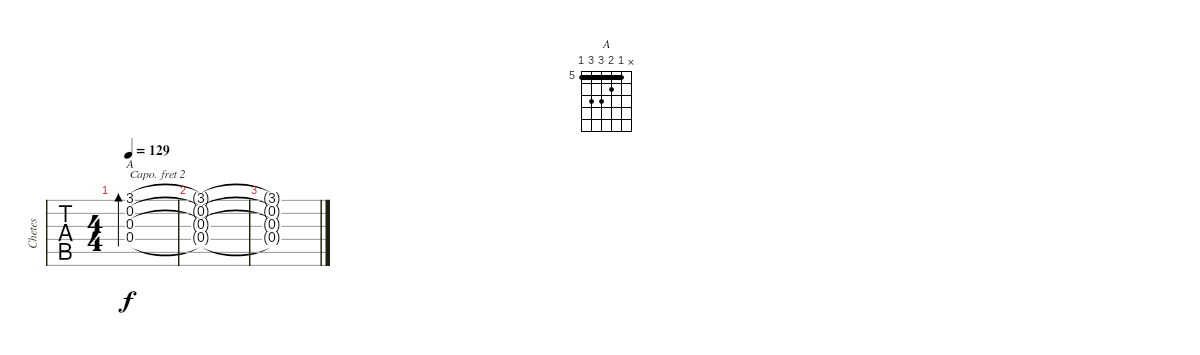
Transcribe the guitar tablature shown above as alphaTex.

\track ("Chetes" "Chetes") {instrument acousticguitarsteel}
\staff {tabs}
\capo 2
\tuning (E4 B3 G3 D3 A2 E2) {hide}
\chord ("A" x 5 6 7 7 5) {firstfret 5 barre 5}
\ts (4 4)
\tempo 129
\clef g2
\ks d
(3.1 0.2 0.3 0.4).1{bd 240 ch "A" dy f} |
(3.1{t} 0.2{t} 0.3{t} 0.4{t}).1 |
(3.1{t} 0.2{t} 0.3{t} 0.4{t}).1
